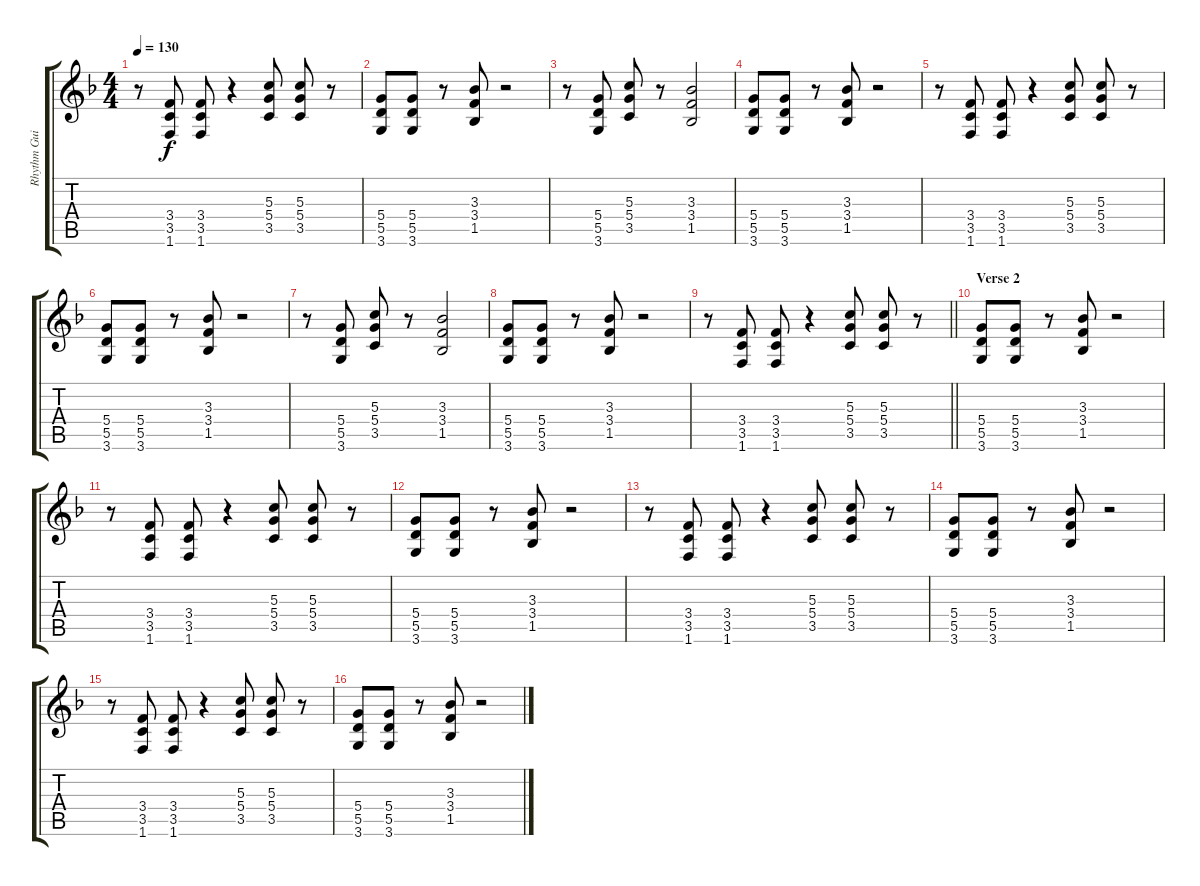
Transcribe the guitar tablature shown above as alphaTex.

\track ("Rhythm Guitar - Aldo Nova" "Rhythm Gui") {instrument distortionguitar}
\staff {score tabs}
\tuning (E4 B3 G3 D3 A2 E2) {hide}
\ts (4 4)
\tempo 130
\clef g2
\ks f
r.8{dy f} (3.4 3.5 1.6).8 (3.4 3.5 1.6).8 r.4 (5.3 5.4 3.5).8 (5.3 5.4 3.5).8 r.8 |
(5.4 5.5 3.6).8 (5.4 5.5 3.6).8 r.8 (3.3 3.4 1.5).8 r.2 |
r.8 (5.4 5.5 3.6).8 (5.3 5.4 3.5).8 r.8 (3.3 3.4 1.5).2 |
(5.4 5.5 3.6).8 (5.4 5.5 3.6).8 r.8 (3.3 3.4 1.5).8 r.2 |
r.8 (3.4 3.5 1.6).8 (3.4 3.5 1.6).8 r.4 (5.3 5.4 3.5).8 (5.3 5.4 3.5).8 r.8 |
(5.4 5.5 3.6).8 (5.4 5.5 3.6).8 r.8 (3.3 3.4 1.5).8 r.2 |
r.8 (5.4 5.5 3.6).8 (5.3 5.4 3.5).8 r.8 (3.3 3.4 1.5).2 |
(5.4 5.5 3.6).8 (5.4 5.5 3.6).8 r.8 (3.3 3.4 1.5).8 r.2 |
\barLineRight lightlight
r.8 (3.4 3.5 1.6).8 (3.4 3.5 1.6).8 r.4 (5.3 5.4 3.5).8 (5.3 5.4 3.5).8 r.8 |
\section ("" "Verse 2")
(5.4 5.5 3.6).8 (5.4 5.5 3.6).8 r.8 (3.3 3.4 1.5).8 r.2 |
r.8 (3.4 3.5 1.6).8 (3.4 3.5 1.6).8 r.4 (5.3 5.4 3.5).8 (5.3 5.4 3.5).8 r.8 |
(5.4 5.5 3.6).8 (5.4 5.5 3.6).8 r.8 (3.3 3.4 1.5).8 r.2 |
r.8 (3.4 3.5 1.6).8 (3.4 3.5 1.6).8 r.4 (5.3 5.4 3.5).8 (5.3 5.4 3.5).8 r.8 |
(5.4 5.5 3.6).8 (5.4 5.5 3.6).8 r.8 (3.3 3.4 1.5).8 r.2 |
r.8 (3.4 3.5 1.6).8 (3.4 3.5 1.6).8 r.4 (5.3 5.4 3.5).8 (5.3 5.4 3.5).8 r.8 |
(5.4 5.5 3.6).8 (5.4 5.5 3.6).8 r.8 (3.3 3.4 1.5).8 r.2
